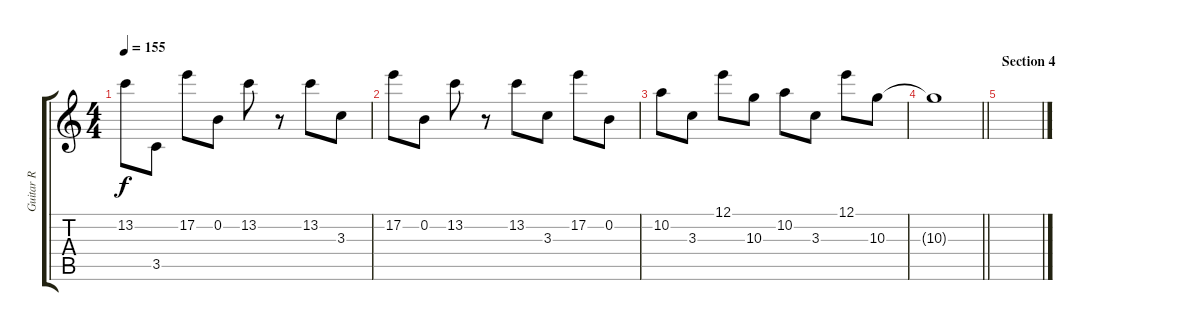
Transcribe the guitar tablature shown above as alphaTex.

\track ("Guitar R" "Guitar R") {instrument electricguitarjazz}
\staff {score tabs}
\tuning (E4 B3 A3 D3 A2 D2) {hide}
\ts (4 4)
\tempo 155
\clef g2
\ks c
13.2.8{dy f} 3.5.8 17.2.8 0.2.8 13.2.8 r.8 13.2.8 3.3.8 |
17.2.8 0.2.8 13.2.8 r.8 13.2.8 3.3.8 17.2.8 0.2.8 |
10.2.8 3.3.8 12.1.8 10.3.8 10.2.8 3.3.8 12.1.8 10.3.8 |
\barLineRight lightlight
10.3{t}.1 |
\section ("" "Section 4")
